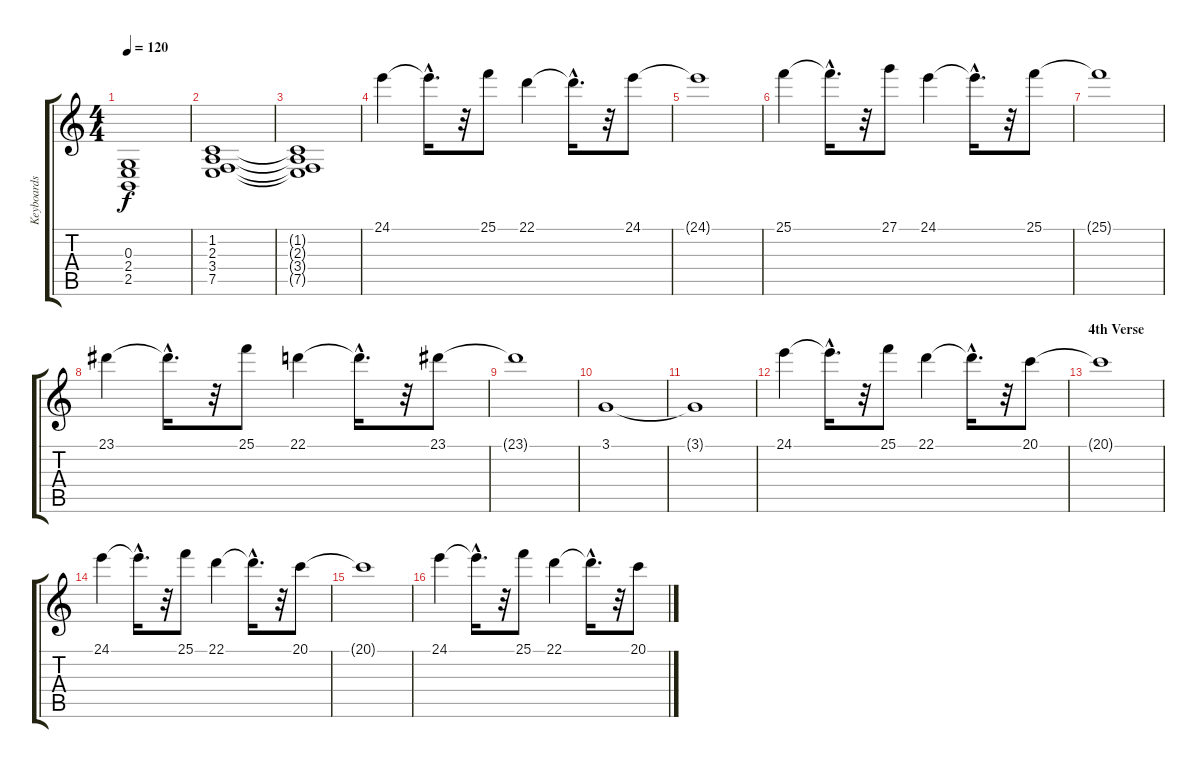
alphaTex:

\track ("Keyboards - Geoff Downes" "Keyboards ") {instrument synthbrass1}
\staff {score tabs}
\tuning (E4 B3 G3 D3 A2 E2) {hide}
\ts (4 4)
\tempo 120
\clef g2
\ks c
(0.3 2.4 2.5).1{dy f} |
(1.2 2.3 3.4 7.5).1 |
(1.2{t} 2.3{t} 3.4{t} 7.5{t}).1 |
24.1.4{volume 15 instrument stringensemble2} 24.1{hac t}.16{d} r.32 25.1.8 22.1.4 22.1{hac t}.16{d} r.32 24.1.8 |
24.1{t}.1 |
25.1.4 25.1{hac t}.16{d} r.32 27.1.8 24.1.4 24.1{hac t}.16{d} r.32 25.1.8 |
25.1{t}.1 |
23.1.4 23.1{hac t}.16{d} r.32 25.1.8 22.1.4 22.1{hac t}.16{d} r.32 23.1.8 |
23.1{t}.1 |
3.1.1 |
3.1{t}.1 |
24.1.4 24.1{hac t}.16{d} r.32 25.1.8 22.1.4 22.1{hac t}.16{d} r.32 20.1.8 |
\section ("" "4th Verse")
20.1{t}.1 |
24.1.4 24.1{hac t}.16{d} r.32 25.1.8 22.1.4 22.1{hac t}.16{d} r.32 20.1.8 |
20.1{t}.1 |
24.1.4 24.1{hac t}.16{d} r.32 25.1.8 22.1.4 22.1{hac t}.16{d} r.32 20.1.8
